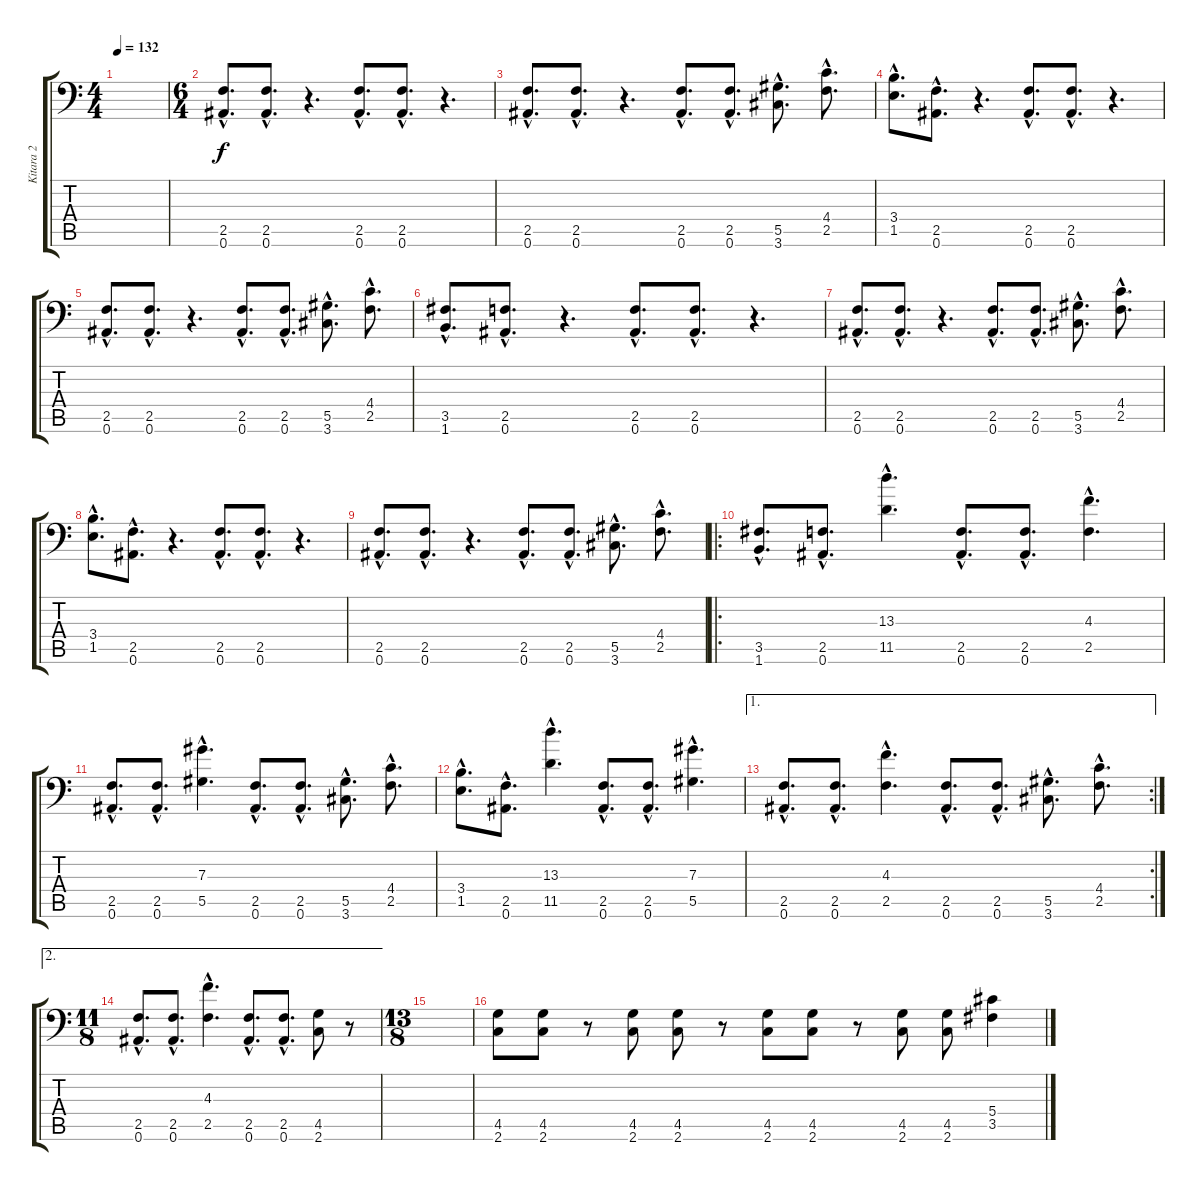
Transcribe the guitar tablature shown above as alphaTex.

\track ("Kitara 2" "Kitara 2") {instrument distortionguitar}
\staff {score tabs}
\tuning (Bb3 F3 Db3 Ab2 Eb2 Bb1) {hide}
\ts (4 4)
\tempo 132
\clef f4
\ks c
|
\ts (6 4)
(2.5{hac} 0.6{hac}).8{d} (2.5{hac} 0.6{hac}).8{d} r.4{d} (2.5{hac} 0.6{hac}).8{d} (2.5{hac} 0.6{hac}).8{d} r.4{d} |
(2.5{hac} 0.6{hac}).8{d} (2.5{hac} 0.6{hac}).8{d} r.4{d} (2.5{hac} 0.6{hac}).8{d} (2.5{hac} 0.6{hac}).8{d} (5.5{hac} 3.6{hac}).8{d} (4.4{hac} 2.5{hac}).8{d} |
(3.4{hac} 1.5{hac}).8{d} (2.5{hac} 0.6{hac}).8{d} r.4{d} (2.5{hac} 0.6{hac}).8{d} (2.5{hac} 0.6{hac}).8{d} r.4{d} |
(2.5{hac} 0.6{hac}).8{d} (2.5{hac} 0.6{hac}).8{d} r.4{d} (2.5{hac} 0.6{hac}).8{d} (2.5{hac} 0.6{hac}).8{d} (5.5{hac} 3.6{hac}).8{d} (4.4{hac} 2.5{hac}).8{d} |
(3.5{hac} 1.6{hac}).8{d} (2.5{hac} 0.6{hac}).8{d} r.4{d} (2.5{hac} 0.6{hac}).8{d} (2.5{hac} 0.6{hac}).8{d} r.4{d} |
(2.5{hac} 0.6{hac}).8{d} (2.5{hac} 0.6{hac}).8{d} r.4{d} (2.5{hac} 0.6{hac}).8{d} (2.5{hac} 0.6{hac}).8{d} (5.5{hac} 3.6{hac}).8{d} (4.4{hac} 2.5{hac}).8{d} |
(3.4{hac} 1.5{hac}).8{d} (2.5{hac} 0.6{hac}).8{d} r.4{d} (2.5{hac} 0.6{hac}).8{d} (2.5{hac} 0.6{hac}).8{d} r.4{d} |
(2.5{hac} 0.6{hac}).8{d} (2.5{hac} 0.6{hac}).8{d} r.4{d} (2.5{hac} 0.6{hac}).8{d} (2.5{hac} 0.6{hac}).8{d} (5.5{hac} 3.6{hac}).8{d} (4.4{hac} 2.5{hac}).8{d} |
\ro
(3.5{hac} 1.6{hac}).8{d} (2.5{hac} 0.6{hac}).8{d} (13.3{hac} 11.5{hac}).4{d} (2.5{hac} 0.6{hac}).8{d} (2.5{hac} 0.6{hac}).8{d} (4.3{hac} 2.5{hac}).4{d} |
(2.5{hac} 0.6{hac}).8{d} (2.5{hac} 0.6{hac}).8{d} (7.3{hac} 5.5{hac}).4{d} (2.5{hac} 0.6{hac}).8{d} (2.5{hac} 0.6{hac}).8{d} (5.5{hac} 3.6{hac}).8{d} (4.4{hac} 2.5{hac}).8{d} |
(3.4{hac} 1.5{hac}).8{d} (2.5{hac} 0.6{hac}).8{d} (13.3{hac} 11.5{hac}).4{d} (2.5{hac} 0.6{hac}).8{d} (2.5{hac} 0.6{hac}).8{d} (7.3{hac} 5.5{hac}).4{d} |
\ae 1
\rc 2
(2.5{hac} 0.6{hac}).8{d} (2.5{hac} 0.6{hac}).8{d} (4.3{hac} 2.5{hac}).4{d} (2.5{hac} 0.6{hac}).8{d} (2.5{hac} 0.6{hac}).8{d} (5.5{hac} 3.6{hac}).8{d} (4.4{hac} 2.5{hac}).8{d} |
\ae 2
\ts (11 8)
(2.5{hac} 0.6{hac}).8{d} (2.5{hac} 0.6{hac}).8{d} (4.3{hac} 2.5{hac}).4{d} (2.5{hac} 0.6{hac}).8{d} (2.5{hac} 0.6{hac}).8{d} (4.5 2.6).8 r.8 |
\ts (13 8)
|
(4.5 2.6).8 (4.5 2.6).8 r.8 (4.5 2.6).8 (4.5 2.6).8 r.8 (4.5 2.6).8 (4.5 2.6).8 r.8 (4.5 2.6).8 (4.5 2.6).8 (5.4 3.5).4
